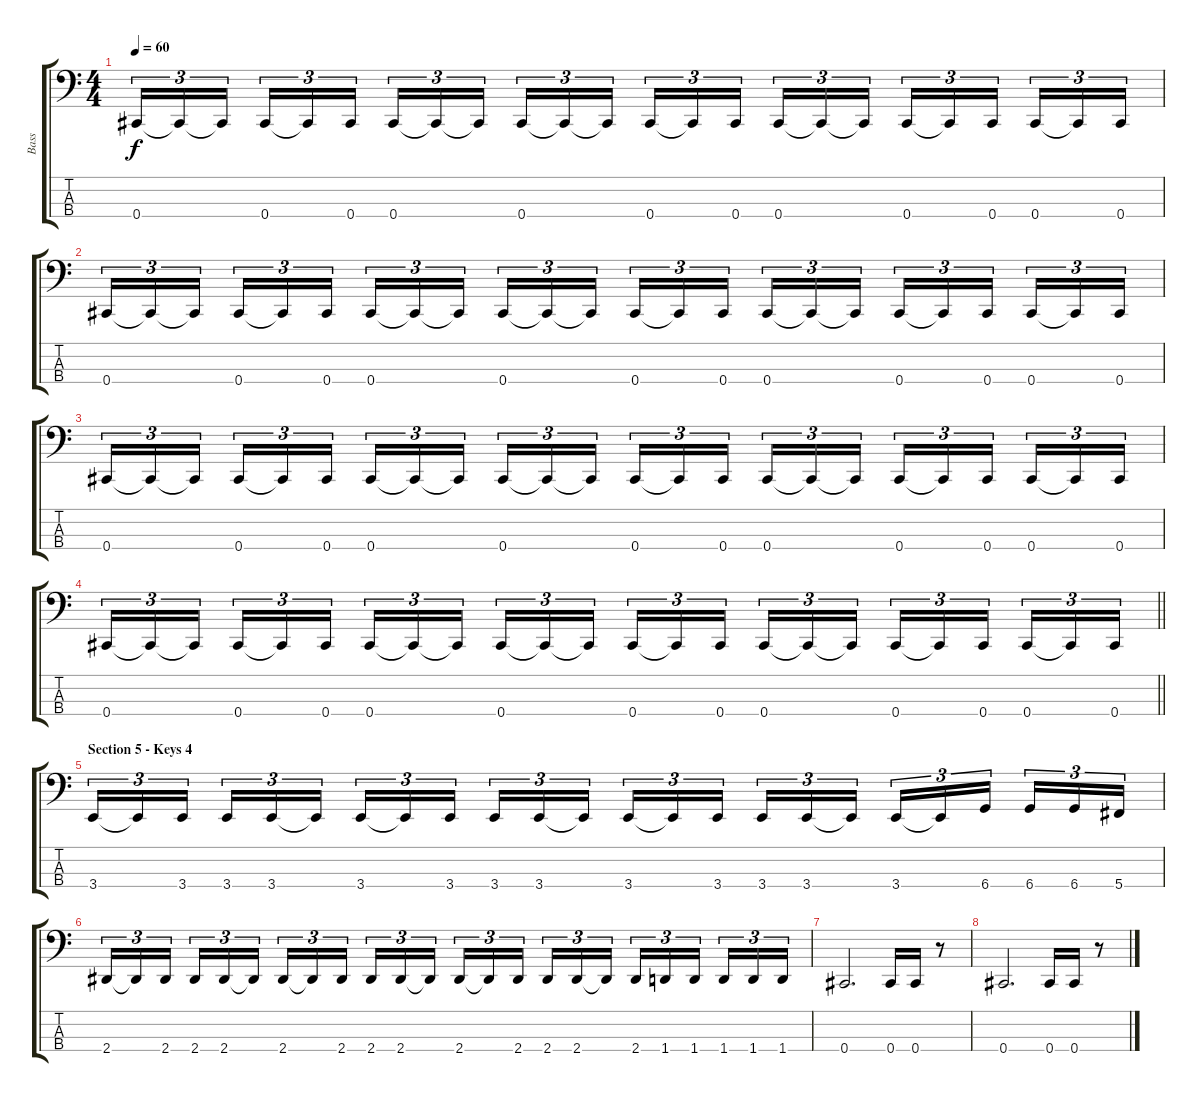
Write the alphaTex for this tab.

\track ("Bass" "Bass") {instrument electricbasspick}
\staff {score tabs}
\tuning (E2 B1 Gb1 Db1) {hide}
\ts (4 4)
\tempo 60
\clef f4
\ks c
0.4.16{tu (3 2) dy f} 0.4{t}.16{tu (3 2)} 0.4{t}.16{tu (3 2) beam splitsecondary} 0.4.16{tu (3 2)} 0.4{t}.16{tu (3 2)} 0.4.16{tu (3 2)} 0.4.16{tu (3 2)} 0.4{t}.16{tu (3 2)} 0.4{t}.16{tu (3 2) beam splitsecondary} 0.4.16{tu (3 2)} 0.4{t}.16{tu (3 2)} 0.4{t}.16{tu (3 2)} 0.4.16{tu (3 2)} 0.4{t}.16{tu (3 2)} 0.4.16{tu (3 2) beam splitsecondary} 0.4.16{tu (3 2)} 0.4{t}.16{tu (3 2)} 0.4{t}.16{tu (3 2)} 0.4.16{tu (3 2)} 0.4{t}.16{tu (3 2)} 0.4.16{tu (3 2) beam splitsecondary} 0.4.16{tu (3 2)} 0.4{t}.16{tu (3 2)} 0.4.16{tu (3 2)} |
0.4.16{tu (3 2)} 0.4{t}.16{tu (3 2)} 0.4{t}.16{tu (3 2) beam splitsecondary} 0.4.16{tu (3 2)} 0.4{t}.16{tu (3 2)} 0.4.16{tu (3 2)} 0.4.16{tu (3 2)} 0.4{t}.16{tu (3 2)} 0.4{t}.16{tu (3 2) beam splitsecondary} 0.4.16{tu (3 2)} 0.4{t}.16{tu (3 2)} 0.4{t}.16{tu (3 2)} 0.4.16{tu (3 2)} 0.4{t}.16{tu (3 2)} 0.4.16{tu (3 2) beam splitsecondary} 0.4.16{tu (3 2)} 0.4{t}.16{tu (3 2)} 0.4{t}.16{tu (3 2)} 0.4.16{tu (3 2)} 0.4{t}.16{tu (3 2)} 0.4.16{tu (3 2) beam splitsecondary} 0.4.16{tu (3 2)} 0.4{t}.16{tu (3 2)} 0.4.16{tu (3 2)} |
0.4.16{tu (3 2)} 0.4{t}.16{tu (3 2)} 0.4{t}.16{tu (3 2) beam splitsecondary} 0.4.16{tu (3 2)} 0.4{t}.16{tu (3 2)} 0.4.16{tu (3 2)} 0.4.16{tu (3 2)} 0.4{t}.16{tu (3 2)} 0.4{t}.16{tu (3 2) beam splitsecondary} 0.4.16{tu (3 2)} 0.4{t}.16{tu (3 2)} 0.4{t}.16{tu (3 2)} 0.4.16{tu (3 2)} 0.4{t}.16{tu (3 2)} 0.4.16{tu (3 2) beam splitsecondary} 0.4.16{tu (3 2)} 0.4{t}.16{tu (3 2)} 0.4{t}.16{tu (3 2)} 0.4.16{tu (3 2)} 0.4{t}.16{tu (3 2)} 0.4.16{tu (3 2) beam splitsecondary} 0.4.16{tu (3 2)} 0.4{t}.16{tu (3 2)} 0.4.16{tu (3 2)} |
\barLineRight lightlight
0.4.16{tu (3 2)} 0.4{t}.16{tu (3 2)} 0.4{t}.16{tu (3 2) beam splitsecondary} 0.4.16{tu (3 2)} 0.4{t}.16{tu (3 2)} 0.4.16{tu (3 2)} 0.4.16{tu (3 2)} 0.4{t}.16{tu (3 2)} 0.4{t}.16{tu (3 2) beam splitsecondary} 0.4.16{tu (3 2)} 0.4{t}.16{tu (3 2)} 0.4{t}.16{tu (3 2)} 0.4.16{tu (3 2)} 0.4{t}.16{tu (3 2)} 0.4.16{tu (3 2) beam splitsecondary} 0.4.16{tu (3 2)} 0.4{t}.16{tu (3 2)} 0.4{t}.16{tu (3 2)} 0.4.16{tu (3 2)} 0.4{t}.16{tu (3 2)} 0.4.16{tu (3 2) beam splitsecondary} 0.4.16{tu (3 2)} 0.4{t}.16{tu (3 2)} 0.4.16{tu (3 2)} |
\section ("" "Section 5 - Keys 4")
3.4.16{tu (3 2)} 3.4{t}.16{tu (3 2)} 3.4.16{tu (3 2) beam splitsecondary} 3.4.16{tu (3 2)} 3.4.16{tu (3 2)} 3.4{t}.16{tu (3 2)} 3.4.16{tu (3 2)} 3.4{t}.16{tu (3 2)} 3.4.16{tu (3 2) beam splitsecondary} 3.4.16{tu (3 2)} 3.4.16{tu (3 2)} 3.4{t}.16{tu (3 2)} 3.4.16{tu (3 2)} 3.4{t}.16{tu (3 2)} 3.4.16{tu (3 2) beam splitsecondary} 3.4.16{tu (3 2)} 3.4.16{tu (3 2)} 3.4{t}.16{tu (3 2)} 3.4.16{tu (3 2)} 3.4{t}.16{tu (3 2)} 6.4.16{tu (3 2) beam splitsecondary} 6.4.16{tu (3 2)} 6.4.16{tu (3 2)} 5.4.16{tu (3 2)} |
2.4.16{tu (3 2)} 2.4{t}.16{tu (3 2)} 2.4.16{tu (3 2) beam splitsecondary} 2.4.16{tu (3 2)} 2.4.16{tu (3 2)} 2.4{t}.16{tu (3 2)} 2.4.16{tu (3 2)} 2.4{t}.16{tu (3 2)} 2.4.16{tu (3 2) beam splitsecondary} 2.4.16{tu (3 2)} 2.4.16{tu (3 2)} 2.4{t}.16{tu (3 2)} 2.4.16{tu (3 2)} 2.4{t}.16{tu (3 2)} 2.4.16{tu (3 2) beam splitsecondary} 2.4.16{tu (3 2)} 2.4.16{tu (3 2)} 2.4{t}.16{tu (3 2)} 2.4.16{tu (3 2)} 1.4.16{tu (3 2)} 1.4.16{tu (3 2) beam splitsecondary} 1.4.16{tu (3 2)} 1.4.16{tu (3 2)} 1.4.16{tu (3 2)} |
0.4.2{d} 0.4.16 0.4.16 r.8 |
0.4.2{d} 0.4.16 0.4.16 r.8
